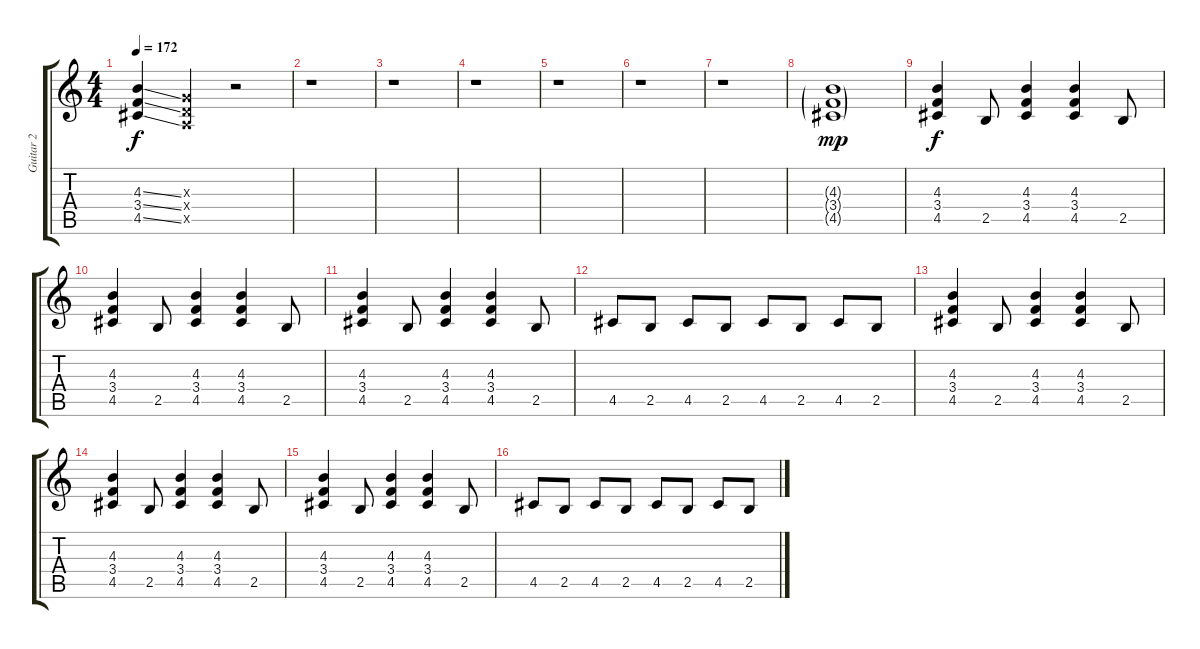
\track ("Guitar 2" "Guitar 2") {instrument overdrivenguitar}
\staff {score tabs}
\tuning (E4 B3 G3 D3 A2 E2) {hide}
\ts (4 4)
\tempo 172
\clef g2
\ks c
(4.3{ss} 3.4{ss} 4.5{ss}).4{dy f instrument overdrivenguitar} (0.3{x} 0.4{x} 0.5{x}).4 r.2 |
r.1 |
r.1 |
r.1 |
r.1 |
r.1 |
r.1 |
(4.3{g} 3.4{g} 4.5{g}).1{dy mp} |
(4.3 3.4 4.5).4{dy f} 2.5.8 (4.3 3.4 4.5).4 (4.3 3.4 4.5).4 2.5.8 |
(4.3 3.4 4.5).4 2.5.8 (4.3 3.4 4.5).4 (4.3 3.4 4.5).4 2.5.8 |
(4.3 3.4 4.5).4 2.5.8 (4.3 3.4 4.5).4 (4.3 3.4 4.5).4 2.5.8 |
4.5.8 2.5.8 4.5.8 2.5.8 4.5.8 2.5.8 4.5.8 2.5.8 |
(4.3 3.4 4.5).4 2.5.8 (4.3 3.4 4.5).4 (4.3 3.4 4.5).4 2.5.8 |
(4.3 3.4 4.5).4 2.5.8 (4.3 3.4 4.5).4 (4.3 3.4 4.5).4 2.5.8 |
(4.3 3.4 4.5).4 2.5.8 (4.3 3.4 4.5).4 (4.3 3.4 4.5).4 2.5.8 |
4.5.8 2.5.8 4.5.8 2.5.8 4.5.8 2.5.8 4.5.8 2.5.8
